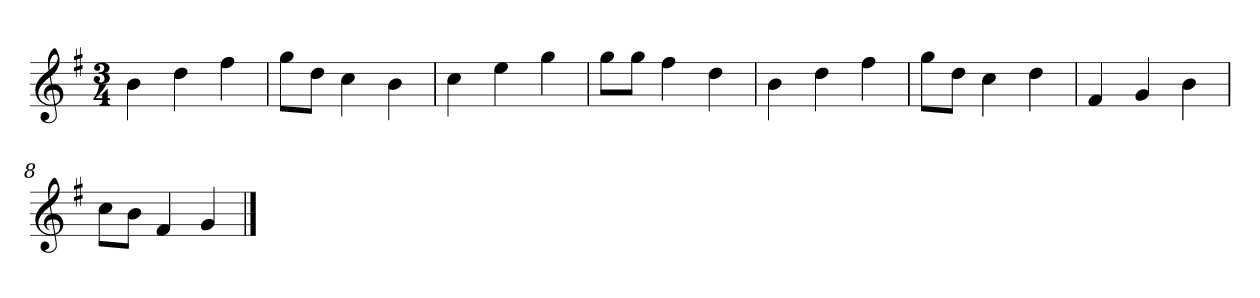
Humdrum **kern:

**kern
*part1
*staff1
*clefG2
*k[f#]
*G:
*M3/4
=
4b
4dd
4ff#
=2
8gg\L
8dd\J
4cc
4b
=3
4cc
4ee
4gg
=4
8gg\L
8gg\J
4ff#
4dd
=5y
4b
4dd
4ff#
=6
8gg\L
8dd\J
4cc
4dd
=7
4f#
4g
4b
=8
8cc\L
8b\J
4f#
4g
==
*-
